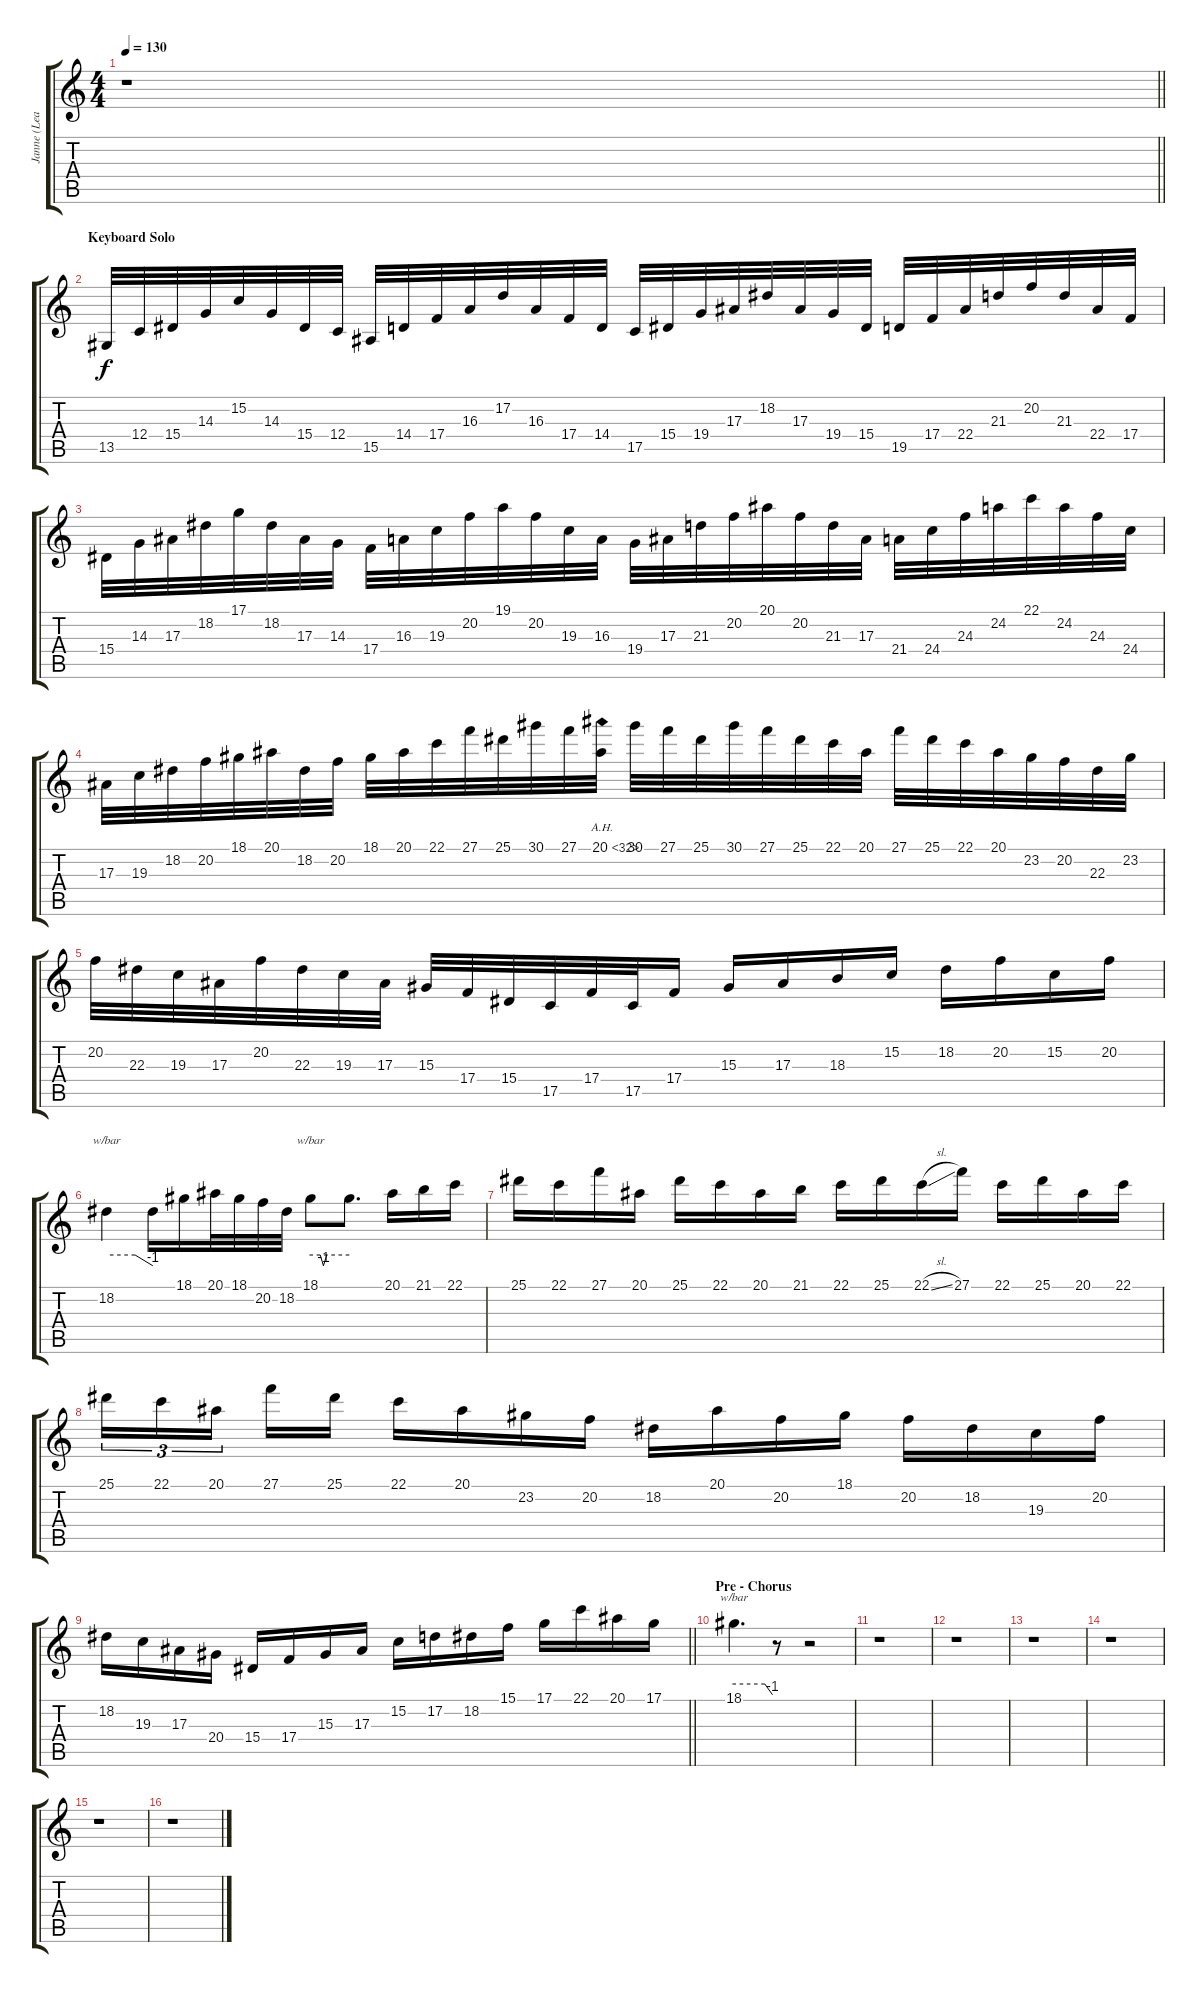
\track ("Janne (Lead II)" "Janne (Lea") {instrument synthstrings2}
\staff {score tabs}
\tuning (D4 A3 F3 C3 G2 C2) {hide}
\ts (4 4)
\tempo 130
\clef g2
\barLineRight lightlight
\ks c
r.1{dy f} |
\section ("" "Keyboard Solo")
13.5.32{volume 10 balance 8 instrument pad8sweep} 12.4.32 15.4.32 14.3.32 15.2.32 14.3.32 15.4.32 12.4.32 15.5.32 14.4.32 17.4.32 16.3.32 17.2.32 16.3.32 17.4.32 14.4.32 17.5.32 15.4.32 19.4.32 17.3.32 18.2.32 17.3.32 19.4.32 15.4.32 19.5.32 17.4.32 22.4.32 21.3.32 20.2.32 21.3.32 22.4.32 17.4.32 |
15.4.32 14.3.32 17.3.32 18.2.32 17.1.32 18.2.32 17.3.32 14.3.32 17.4.32 16.3.32 19.3.32 20.2.32 19.1.32 20.2.32 19.3.32 16.3.32 19.4.32 17.3.32 21.3.32 20.2.32 20.1.32 20.2.32 21.3.32 17.3.32 21.4.32 24.4.32 24.3.32 24.2.32 22.1.32 24.2.32 24.3.32 24.4.32 |
17.3.32 19.3.32 18.2.32 20.2.32 18.1.32 20.1.32 18.2.32 20.2.32 18.1.32 20.1.32 22.1.32 27.1.32 25.1.32 30.1.32 27.1.32 20.1{ah 12}.32 30.1.32 27.1.32 25.1.32 30.1.32 27.1.32 25.1.32 22.1.32 20.1.32 27.1.32 25.1.32 22.1.32 20.1.32 23.2.32 20.2.32 22.3.32 23.2.32 |
20.2.32 22.3.32 19.3.32 17.3.32 20.2.32 22.3.32 19.3.32 17.3.32 15.3.32 17.4.32 15.4.32 17.5.32 17.4.32 17.5.32 17.4.16 15.3.16 17.3.16 18.3.16 15.2.16 18.2.16 20.2.16 15.2.16 20.2.16 |
18.2.4{tbe (custom default 0 0 37 0 60 -4) volume 9} 18.2{t}.16 18.1.16 20.1.32 18.1.32 20.2.32 18.2.32 18.1.8{tbe (custom default 0 0 15 0 20 -4 25 0 60 0)} 18.1{t}.8{d} 20.1.16{volume 10} 21.1.16 22.1.16 |
25.1.16 22.1.16 27.1.16 20.1.16 25.1.16 22.1.16 20.1.16 21.1.16 22.1.16 25.1.16 22.1{sl}.16 27.1.16 22.1.16 25.1.16 20.1.16 22.1.16 |
25.1.16{tu (3 2)} 22.1.16{tu (3 2)} 20.1.16{tu (3 2) beam splitsecondary} 27.1.16 25.1.16 22.1.16 20.1.16 23.2.16 20.2.16 18.2.16 20.1.16 20.2.16 18.1.16 20.2.16 18.2.16 19.3.16 20.2.16 |
\barLineRight lightlight
18.2.16 19.3.16 17.3.16 20.4.16 15.4.16 17.4.16 15.3.16 17.3.16 15.2.16 17.2.16 18.2.16 15.1.16 17.1.16 22.1.16 20.1.16 17.1.16 |
\section ("" "Pre - Chorus")
18.1.4{d tbe (custom default 0 0 48 0 60 -4) volume 9} r.8 r.2 |
r.1 |
r.1 |
r.1 |
r.1 |
r.1 |
r.1
